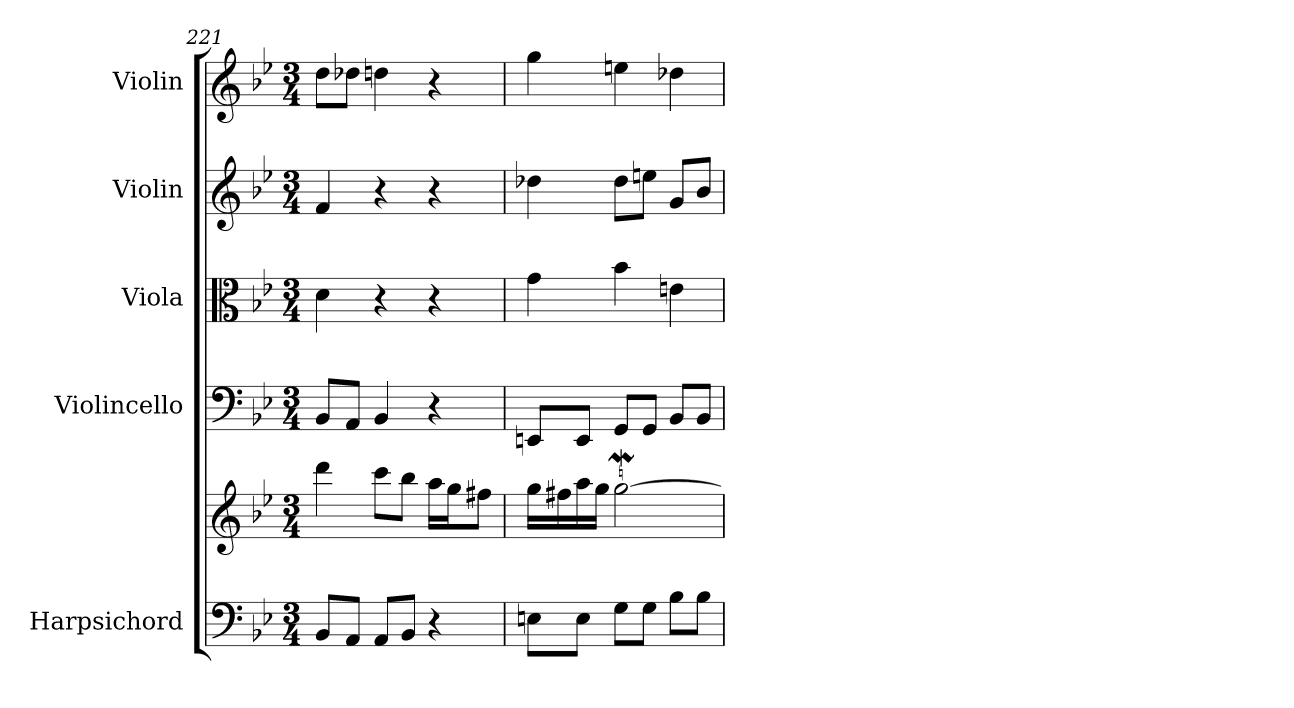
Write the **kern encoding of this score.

**kern	**kern	**kern	**kern	**kern	**kern
*part5	*part5	*part4	*part3	*part2	*part1
*staff6	*staff5	*staff4	*staff3	*staff2	*staff1
*I"Harpsichord	*	*I"Violincello	*I"Viola	*I"Violin	*I"Violin
*I'Hpschd	*	*I'Vc	*I'Vla	*I'Vln	*I'Vln
*clefF4	*clefG2	*clefF4	*clefC3	*clefG2	*clefG2
*k[b-e-]	*k[b-e-]	*k[b-e-]	*k[b-e-]	*k[b-e-]	*k[b-e-]
*M3/4	*M3/4	*M3/4	*M3/4	*M3/4	*M3/4
=221	=221	=221	=221	=221	=221
8BB-/L	4ddd\	8BB-/L	4d\	4f/	8dd\L
8AA/J	.	8AA/J	.	.	8dd-X\J
8AA/L	8ccc\L	4BB-/	4r	4r	4ddn\
8BB-/J	8bb-\J	.	.	.	.
4r	16aa\LL	4r	4r	4r	4r
.	16gg\J	.	.	.	.
.	8ff#X\J	.	.	.	.
=222	=222	=222	=222	=222	=222
8En\L	16gg\LL	8EEn/L	4g\	4dd-X\	4gg\
.	16ff#X\	.	.	.	.
8E\J	16aa\	8EE/J	.	.	.
.	16gg\JJ	.	.	.	.
8G\L	[2ggW\	8GG/L	4b-\	8dd-\L	4een\
8G\J	.	8GG/J	.	8een\J	.
8B-\L	.	8BB-/L	4en\	8g/L	4dd-X\
8B-\J	.	8BB-/J	.	8b-/J	.
=	=	=	=	=	=
*-	*-	*-	*-	*-	*-
